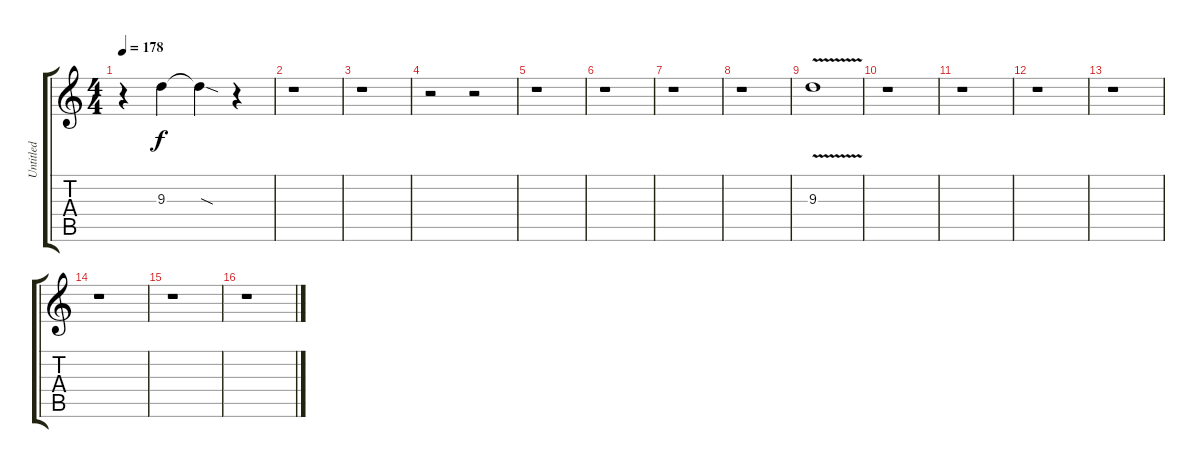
\track ("Untitled" "Untitled") {instrument distortionguitar}
\staff {score tabs}
\tuning (D4 A3 F3 C3 G2 C2) {hide}
\ts (4 4)
\tempo 178
\clef g2
\ks c
r.4{dy f} 9.3.4 9.3{sod t}.4 r.4 |
r.1 |
r.1 |
r.2 r.2 |
r.1 |
r.1 |
r.1 |
r.1 |
9.3{v}.1 |
r.1 |
r.1 |
r.1 |
r.1 |
r.1 |
r.1 |
r.1
